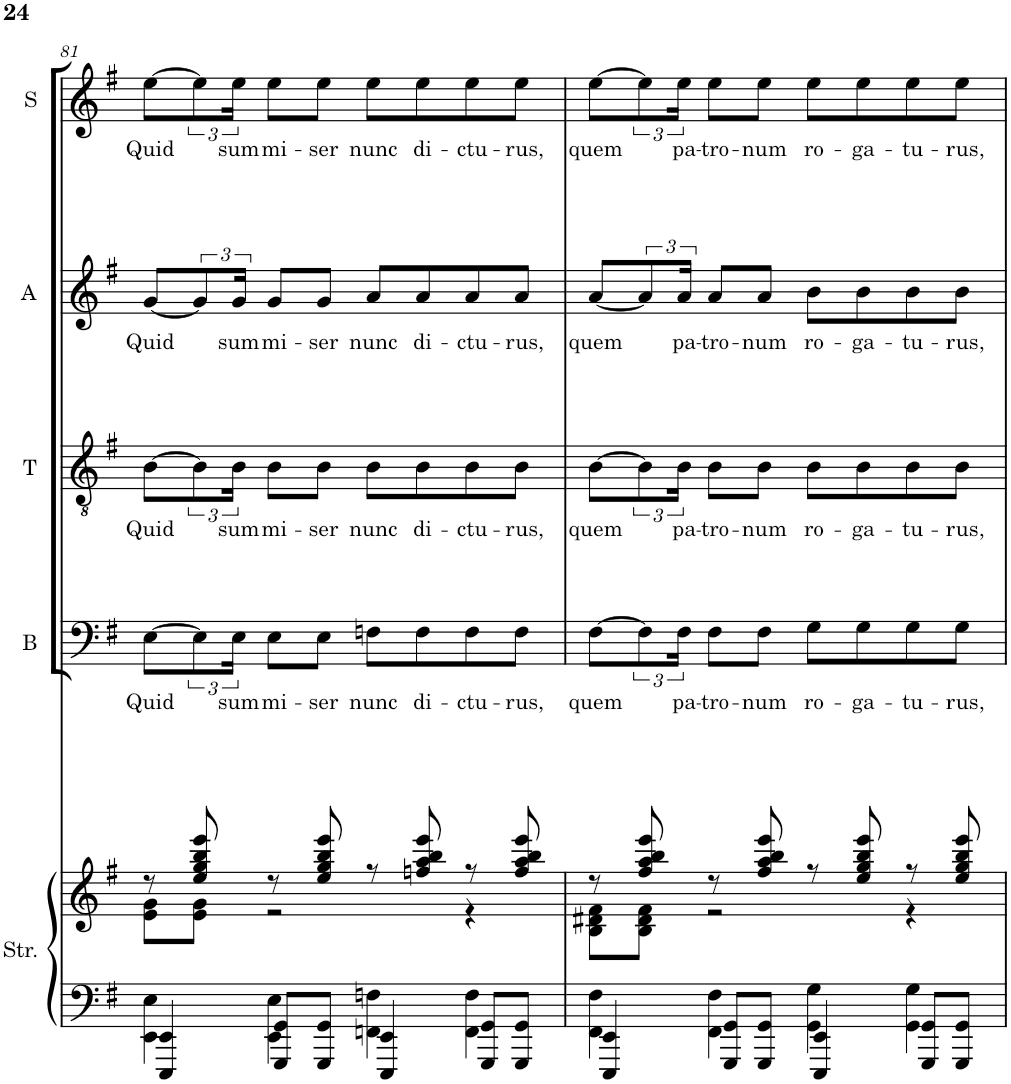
**kern	**kern	**kern	**text	**kern	**text	**kern	**text	**kern	**text
*part5	*part5	*part4	*part4	*part3	*part3	*part2	*part2	*part1	*part1
*staff6	*staff5	*staff4	*staff4	*staff3	*staff3	*staff2	*staff2	*staff1	*staff1
*I"Strings	*	*I"Bass	*	*I"Tenor	*	*I"Alto	*	*I"Soprano	*
*I'Str.	*	*I'B	*	*I'T	*	*I'A	*	*I'S	*
!!LO:PB:g=z
*clefF4	*clefG2	*clefF4	*	*clefGv2	*	*clefG2	*	*clefG2	*
*k[f#]	*k[f#]	*k[f#]	*	*k[f#]	*	*k[f#]	*	*k[f#]	*
*G:	*G:	*G:	*	*G:	*	*G:	*	*G:	*
*M4/4	*M4/4	*M4/4	*	*M4/4	*	*M4/4	*	*M4/4	*
=81	=81	=81	=81	=81	=81	=81	=81	=81	=81
*^	*^	*	*	*	*	*	*	*	*
!	!	!	!	!	!LO:LY:b	!	!LO:LY:b	!	!LO:LY:b	!	!LO:LY:b
4EEE/ 4EE/	4EE\ 4E\	8r	8e\ 8g\L	[8E\L	Quid	[8B\L	Quid	[8g/L	Quid	[8ee\L	Quid
.	.	8ee/ 8gg/ 8bb/ 8eee/	8e\ 8g\J	12E\]	.	12B\]	.	12g/]	.	12ee\]	.
!	!	!	!	!	!LO:LY:b	!	!LO:LY:b	!	!LO:LY:b	!	!LO:LY:b
.	.	.	.	24E\Jk	sum	24B\Jk	sum	24g/Jk	sum	24ee\Jk	sum
!	!	!	!	!	!LO:LY:b	!	!LO:LY:b	!	!LO:LY:b	!	!LO:LY:b
8GGG/ 8GG/L	4EE\ 4E\	8r	2r	8E\L	mi-	8B\L	mi-	8g/L	mi-	8ee\L	mi-
!	!	!	!	!	!LO:LY:b	!	!LO:LY:b	!	!LO:LY:b	!	!LO:LY:b
8GGG/ 8GG/J	.	8ee/ 8gg/ 8bb/ 8eee/	.	8E\J	-ser	8B\J	-ser	8g/J	-ser	8ee\J	-ser
!	!	!	!	!	!LO:LY:b	!	!LO:LY:b	!	!LO:LY:b	!	!LO:LY:b
4EEE/ 4EE/	4FFn\ 4Fn\	8r	.	8Fn\L	nunc	8B\L	nunc	8a/L	nunc	8ee\L	nunc
!	!	!	!	!	!LO:LY:b	!	!LO:LY:b	!	!LO:LY:b	!	!LO:LY:b
.	.	8ffn/ 8aa/ 8bb/ 8eee/	.	8F\	di-	8B\	di-	8a/	di-	8ee\	di-
!	!	!	!	!	!LO:LY:b	!	!LO:LY:b	!	!LO:LY:b	!	!LO:LY:b
8GGG/ 8GG/L	4FF\ 4F\	8r	4r	8F\	-ctu-	8B\	-ctu-	8a/	-ctu-	8ee\	-ctu-
!	!	!	!	!	!LO:LY:b	!	!LO:LY:b	!	!LO:LY:b	!	!LO:LY:b
8GGG/ 8GG/J	.	8ff/ 8aa/ 8bb/ 8eee/	.	8F\J	-rus,	8B\J	-rus,	8a/J	-rus,	8ee\J	-rus,
=82	=82	=82	=82	=82	=82	=82	=82	=82	=82	=82	=82
!	!	!	!	!	!LO:LY:b	!	!LO:LY:b	!	!LO:LY:b	!	!LO:LY:b
4EEE/ 4EE/	4FF#\ 4F#\	8r	8B\ 8d#X\ 8f#\L	[8F#\L	quem	[8B\L	quem	[8a/L	quem	[8ee\L	quem
.	.	8ff#/ 8aa/ 8bb/ 8eee/	8B\ 8d#\ 8f#\J	12F#\]	.	12B\]	.	12a/]	.	12ee\]	.
!	!	!	!	!	!LO:LY:b	!	!LO:LY:b	!	!LO:LY:b	!	!LO:LY:b
.	.	.	.	24F#\Jk	pa-	24B\Jk	pa-	24a/Jk	pa-	24ee\Jk	pa-
!	!	!	!	!	!LO:LY:b	!	!LO:LY:b	!	!LO:LY:b	!	!LO:LY:b
8GGG/ 8GG/L	4FF#\ 4F#\	8r	2r	8F#\L	-tro-	8B\L	-tro-	8a/L	-tro-	8ee\L	-tro-
!	!	!	!	!	!LO:LY:b	!	!LO:LY:b	!	!LO:LY:b	!	!LO:LY:b
8GGG/ 8GG/J	.	8ff#/ 8aa/ 8bb/ 8eee/	.	8F#\J	-num	8B\J	-num	8a/J	-num	8ee\J	-num
!	!	!	!	!	!LO:LY:b	!	!LO:LY:b	!	!LO:LY:b	!	!LO:LY:b
4EEE/ 4EE/	4GG\ 4G\	8r	.	8G\L	ro-	8B\L	ro-	8b\L	ro-	8ee\L	ro-
!	!	!	!	!	!LO:LY:b	!	!LO:LY:b	!	!LO:LY:b	!	!LO:LY:b
.	.	8ee/ 8gg/ 8bb/ 8eee/	.	8G\	-ga-	8B\	-ga-	8b\	-ga-	8ee\	-ga-
!	!	!	!	!	!LO:LY:b	!	!LO:LY:b	!	!LO:LY:b	!	!LO:LY:b
8GGG/ 8GG/L	4GG\ 4G\	8r	4r	8G\	-tu-	8B\	-tu-	8b\	-tu-	8ee\	-tu-
!	!	!	!	!	!LO:LY:b	!	!LO:LY:b	!	!LO:LY:b	!	!LO:LY:b
8GGG/ 8GG/J	.	8ee/ 8gg/ 8bb/ 8eee/	.	8G\J	-rus,	8B\J	-rus,	8b\J	-rus,	8ee\J	-rus,
*v	*v	*	*	*	*	*	*	*	*	*	*
*	*v	*v	*	*	*	*	*	*	*	*
=	=	=	=	=	=	=	=	=	=
*-	*-	*-	*-	*-	*-	*-	*-	*-	*-
